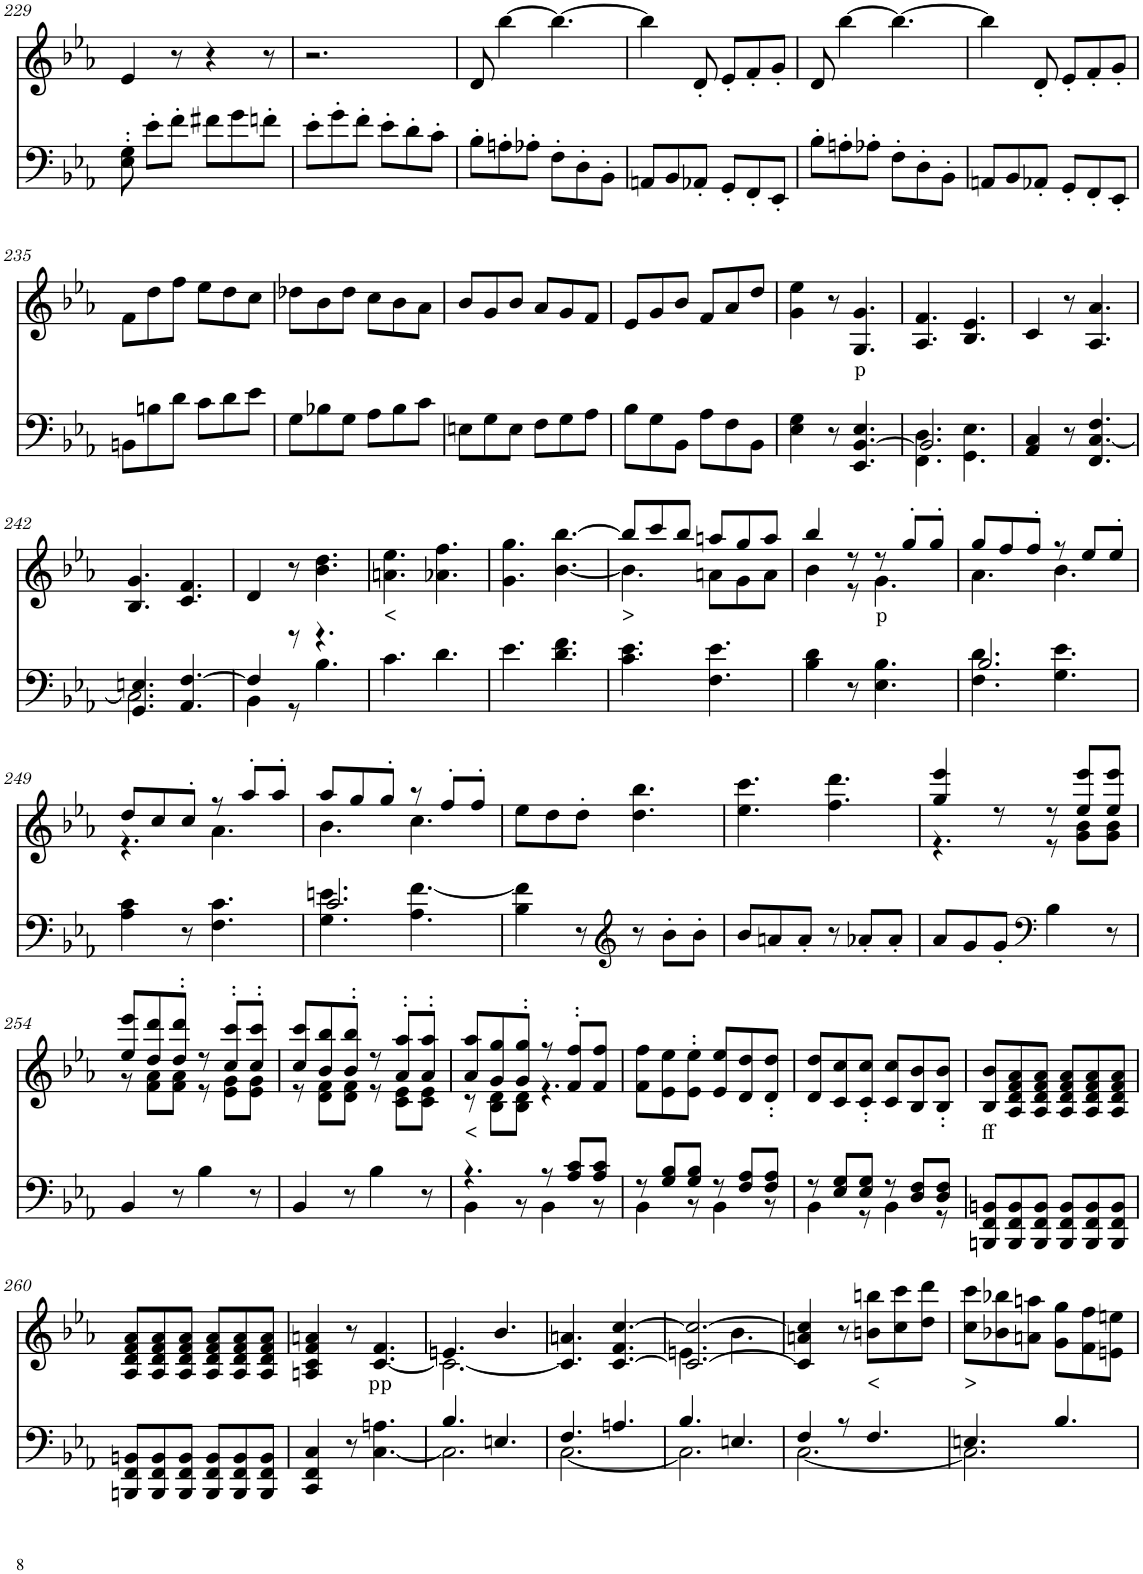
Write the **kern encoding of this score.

**kern	**kern	**text
*part2	*part1	*part1
*staff2	*staff1	*staff1
*I"piano	*I"piano	*
*I'Pno	*I'Pno	*
!!LO:PB:g=z
*clefF4	*clefG2	*
*k[b-e-a-]	*k[b-e-a-]	*
*M6/8	*M6/8	*
=229	=229	=229
8E-\' 8G\'	4e-/	.
8e-'\L	.	.
8f'\J	8r	.
8f#X\L	4r	.
8g\	.	.
8fn'\J	8r	.
=230	=230	=230
8e-'\L	2.r	.
8g'\	.	.
8f'\J	.	.
8e-'\L	.	.
8d'\	.	.
8c'\J	.	.
=231	=231	=231
8B-'\L	8d/	.
8An'\	[4bb-\	.
8A-X'\J	.	.
8F'\L	4.bb-\_	.
8D'\	.	.
8BB-'\J	.	.
=232	=232	=232
8AAn/L	4bb-\]	.
8BB-/	.	.
8AA-X'/J	8d'/	.
8GG'/L	8e-'/L	.
8FF'/	8f'/	.
8EE-'/J	8g'/J	.
=233	=233	=233
8B-'\L	8d/	.
8An'\	[4bb-\	.
8A-X'\J	.	.
8F'\L	4.bb-\_	.
8D'\	.	.
8BB-'\J	.	.
=234	=234	=234
8AAn/L	4bb-\]	.
8BB-/	.	.
8AA-X'/J	8d'/	.
8GG'/L	8e-'/L	.
8FF'/	8f'/	.
8EE-'/J	8g'/J	.
!!LO:LB:g=z
=235	=235	=235
8BBn\L	8f\L	.
8Bn\	8dd\	.
8d\J	8ff\J	.
8c\L	8ee-\L	.
8d\	8dd\	.
8e-\J	8cc\J	.
=236	=236	=236
8G\L	8dd-X\L	.
8B-X\	8b-\	.
8G\J	8dd-\J	.
8A-\L	8cc\L	.
8B-\	8b-\	.
8c\J	8a-\J	.
=237	=237	=237
8En\L	8b-/L	.
8G\	8g/	.
8E\J	8b-/J	.
8F\L	8a-/L	.
8G\	8g/	.
8A-\J	8f/J	.
=238	=238	=238
8B-\L	8e-/L	.
8G\	8g/	.
8BB-\J	8b-/J	.
8A-\L	8f/L	.
8F\	8a-/	.
8BB-\J	8dd/J	.
=239	=239	=239
4E-\ 4G\	4g\ 4ee-\	.
8r	8r	.
!	!	!LO:LY:b
4.EE-/ [4.BB-/ 4.E-/	4.G/ 4.g/	p
=240	=240	=240
*^	*	*
2.BB-/]	4.FF\ 4.D\	4.A-/ 4.f/	.
.	4.GG\ 4.E-\	4.B-/ 4.e-/	.
*v	*v	*	*
=241	=241	=241
4AA-/ 4C/	4c/	.
8r	8r	.
4.FF/ [4.C/ 4.F/	4.A-/ 4.a-/	.
!!LO:LB:g=z
=242	=242	=242
*^	*	*
4.GG/ 4.En/	2.C\]	4.B-/ 4.g/	.
4.AA-/ [4.F/	.	4.c/ 4.f/	.
=243	=243	=243	=243
4F/]	4BB-\	4d/	.
8r	8r	8r	.
4.r	4.B-\	4.b-\ 4.dd\	.
=244	=244	=244	=244
!	!	!	!LO:LY:b
*v	*v	*	*
4.c\	4.an\ 4.ee-\	<
4.d\	4.a-X\ 4.ff\	.
=245	=245	=245
4.e-\	4.g\ 4.gg\	.
4.d\ 4.f\	[4.b-\ [4.bb-\	.
=246	=246	=246
*	*^	*
!	!	!	!LO:LY:b
4.c\ 4.e-\	8bb-/L]	4.b-\]	>
.	8ccc/	.	.
.	8bb-/J	.	.
4.F\ 4.e-\	8aan/L	8an\L	.
.	8gg/	8g\	.
.	8aa/J	8a\J	.
=247	=247	=247	=247
4B-\ 4d\	4bb-/	4b-\	.
8r	8r	8r	.
!	!	!	!LO:LY:b
4.E-\ 4.B-\	8r	4.g\	p
.	8gg'/L	.	.
.	8gg'/J	.	.
=248	=248	=248	=248
*^	*	*	*
2.B-/	4.F\ 4.d\	8gg/L	4.a-\	.
.	.	8ff/	.	.
.	.	8ff'/J	.	.
.	4.G\ 4.e-\	8r	4.b-\	.
.	.	8ee-/L	.	.
.	.	8ee-'/J	.	.
*v	*v	*	*	*
!!LO:LB:g=z	!!
=249	=249	=249	=249
4A-\ 4c\	8dd/L	4.r	.
.	8cc/	.	.
8r	8cc'/J	.	.
4.F\ 4.c\	8r	4.a-\	.
.	8aa-'/L	.	.
.	8aa-'/J	.	.
=250	=250	=250	=250
*^	*	*	*
2.c/	4.G\ 4.en\	8aa-/L	4.b-\	.
.	.	8gg/	.	.
.	.	8gg'/J	.	.
.	4.A-\ [4.f\	8r	4.cc\	.
.	.	8ff'/L	.	.
.	.	8ff'/J	.	.
*v	*v	*	*	*
*	*v	*v	*
=251	=251	=251
4B-\ 4f\]	8ee-\L	.
.	8dd\	.
8r	8dd'\J	.
*clefG2	*	*
8r	4.dd\ 4.bb-\	.
8b-'\L	.	.
8b-'\J	.	.
=252	=252	=252
8b-/L	4.ee-\ 4.ccc\	.
8an/	.	.
8a'/J	.	.
8r	4.ff\ 4.ddd\	.
8a-X'/L	.	.
8a-'/J	.	.
=253	=253	=253
*	*^	*
8a-/L	4gg/ 4eee-/	4.r	.
8g/	.	.	.
8g'/J	8r	.	.
*clefF4	*	*	*
4B-\	8r	8r	.
.	8ee-/ 8eee-/L	8g\ 8b-\L	.
8r	8ee-/ 8eee-/J	8g\ 8b-\J	.
!!LO:LB:g=z	!!
=254	=254	=254	=254
4BB-/	8ee-/ 8eee-/L	8r	.
.	8dd/ 8ddd/	8f\ 8a-\L	.
8r	8dd/' 8ddd/'J	8f\ 8a-\J	.
4B-\	8r	8r	.
.	8cc/' 8ccc/'L	8e-\ 8g\L	.
8r	8cc/' 8ccc/'J	8e-\ 8g\J	.
=255	=255	=255	=255
4BB-/	8cc/ 8ccc/L	8r	.
.	8b-/ 8bb-/	8d\ 8f\L	.
8r	8b-/' 8bb-/'J	8d\ 8f\J	.
4B-\	8r	8r	.
.	8a-/' 8aa-/'L	8c\ 8e-\L	.
8r	8a-/' 8aa-/'J	8c\ 8e-\J	.
=256	=256	=256	=256
*^	*	*	*
!	!	!	!	!LO:LY:b
4.r	4BB-\	8a-/ 8aa-/L	8r	<
.	.	8g/ 8gg/	8B-\ 8d\L	.
.	8r	8g/' 8gg/'J	8B-\ 8d\J	.
8r	4BB-\	8r	4.r	.
8A-/ 8c/L	.	8f/' 8ff/'L	.	.
8A-/ 8c/J	8r	8f/ 8ff/J	.	.
*	*	*v	*v	*
=257	=257	=257	=257
8r	4BB-\	8f\ 8ff\L	.
8G/ 8B-/L	.	8e-\ 8ee-\	.
8G/ 8B-/J	8r	8e-\' 8ee-\'J	.
8r	4BB-\	8e-/ 8ee-/L	.
8F/ 8A-/L	.	8d/ 8dd/	.
8F/ 8A-/J	8r	8d/' 8dd/'J	.
=258	=258	=258	=258
8r	4BB-\	8d/ 8dd/L	.
8E-/ 8G/L	.	8c/ 8cc/	.
8E-/ 8G/J	8r	8c/' 8cc/'J	.
8r	4BB-\	8c/ 8cc/L	.
8D/ 8F/L	.	8B-/ 8b-/	.
8D/ 8F/J	8r	8B-/' 8b-/'J	.
=259	=259	=259	=259
!	!	!	!LO:LY:b
*v	*v	*	*
8BBBn/ 8FF/ 8BBn/L	8B-/ 8b-/L	ff
8BBB/ 8FF/ 8BB/	8A-/ 8d/ 8f/ 8a-/	.
8BBB/ 8FF/ 8BB/J	8A-/ 8d/ 8f/ 8a-/J	.
8BBB/ 8FF/ 8BB/L	8A-/ 8d/ 8f/ 8a-/L	.
8BBB/ 8FF/ 8BB/	8A-/ 8d/ 8f/ 8a-/	.
8BBB/ 8FF/ 8BB/J	8A-/ 8d/ 8f/ 8a-/J	.
!!LO:LB:g=z
=260	=260	=260
8BBBn/ 8FF/ 8BBn/L	8A-/ 8d/ 8f/ 8a-/L	.
8BBB/ 8FF/ 8BB/	8A-/ 8d/ 8f/ 8a-/	.
8BBB/ 8FF/ 8BB/J	8A-/ 8d/ 8f/ 8a-/J	.
8BBB/ 8FF/ 8BB/L	8A-/ 8d/ 8f/ 8a-/L	.
8BBB/ 8FF/ 8BB/	8A-/ 8d/ 8f/ 8a-/	.
8BBB/ 8FF/ 8BB/J	8A-/ 8d/ 8f/ 8a-/J	.
=261	=261	=261
4CC/ 4FF/ 4C/	4An/ 4c/ 4f/ 4an/	.
8r	8r	.
!	!	!LO:LY:b
[4.C\ 4.An\	[4.c/ 4.f/	pp
=262	=262	=262
*^	*^	*
4.B-/	2.C\]	4.en/	2.c\_	.
4.En/	.	4.b-/	.	.
*	*	*v	*v	*
=263	=263	=263	=263
4.F/	[2.C\	4.c/] 4.an/	.
4.An/	.	[4.c/ 4.f/ [4.cc/	.
=264	=264	=264	=264
*	*	*^	*
*	*	*	*^	*
4.B-/	2.C\]	2.cc/_	4.en\	2.c/_	.
4.En/	.	.	4.b-\	.	.
*	*	*v	*v	*v	*
=265	=265	=265	=265
4F/	[2.C\	4c/] 4an/ 4cc/]	.
8r	.	8r	.
!	!	!	!LO:LY:b
4.F/	.	8bn\ 8bbn\L	<
.	.	8cc\ 8ccc\	.
.	.	8dd\ 8ddd\J	.
=266	=266	=266	=266
!	!	!	!LO:LY:b
4.En/	2.C\]	8cc\ 8ccc\L	>
.	.	8b-X\ 8bb-X\	.
.	.	8an\ 8aan\J	.
4.B-/	.	8g\ 8gg\L	.
.	.	8f\ 8ff\	.
.	.	8en\ 8een\J	.
*v	*v	*	*
=	=	=
*-	*-	*-
